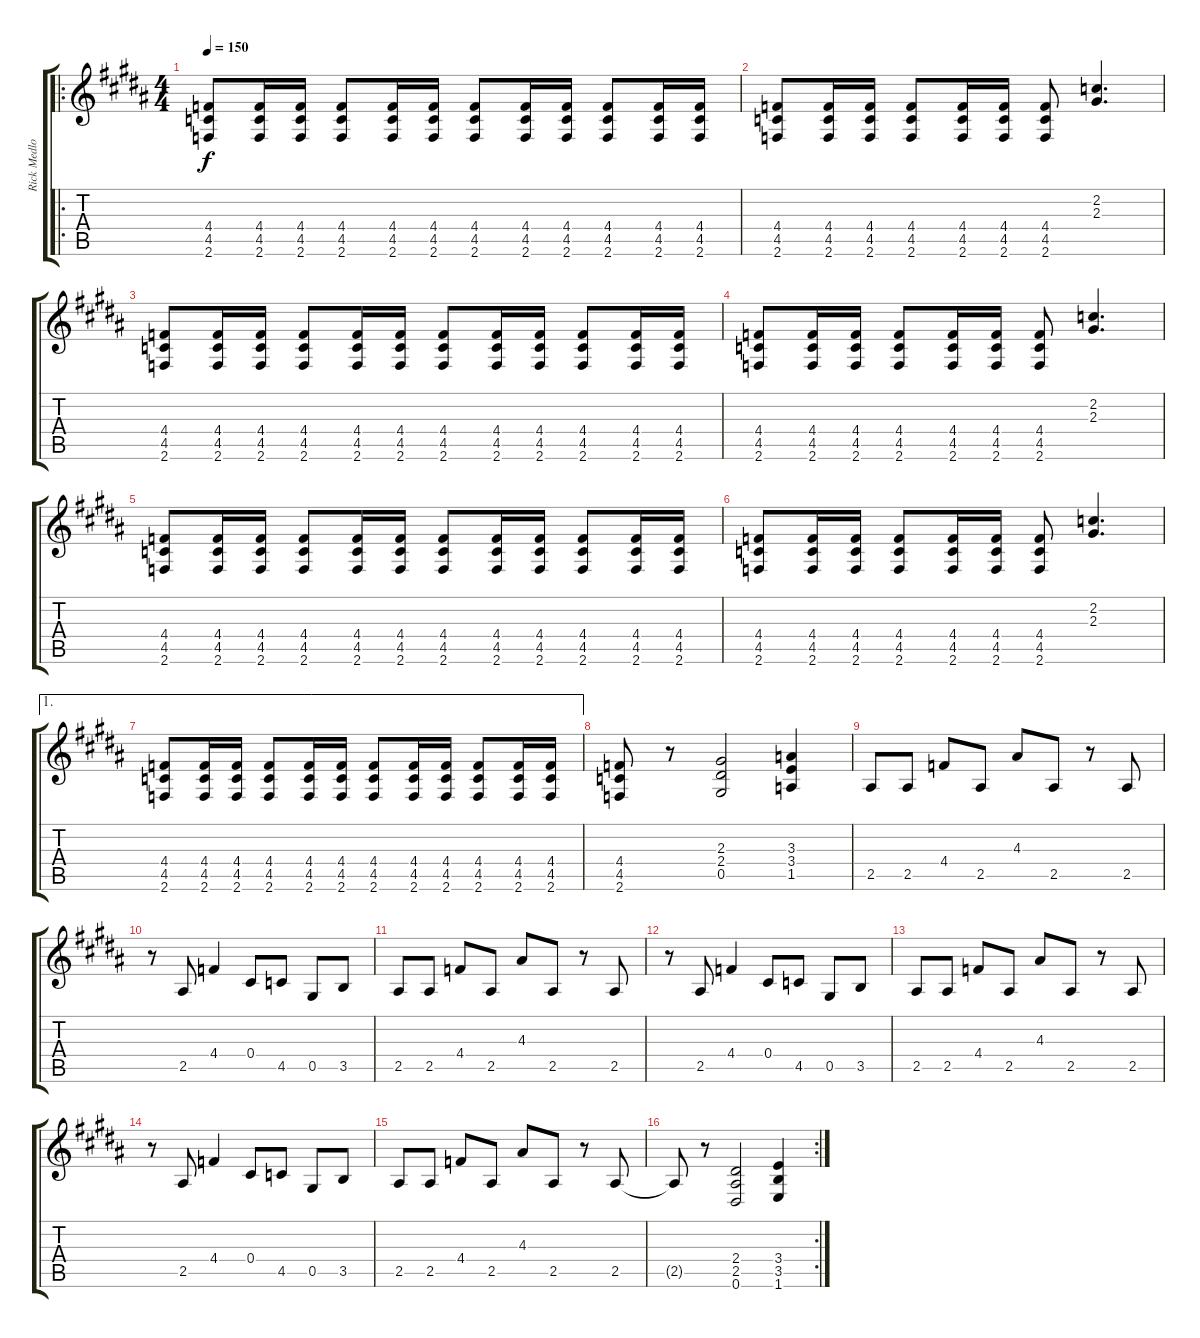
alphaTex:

\track ("Rick Medlocke Guitar" "Rick Medlo") {instrument overdrivenguitar}
\staff {score tabs}
\tuning (Eb4 Bb3 Gb3 Db3 Ab2 Eb2) {hide}
\ro
\ts (4 4)
\tempo 150
\clef g2
\ks b
(4.4 4.5 2.6).8{dy f} (4.4 4.5 2.6).16 (4.4 4.5 2.6).16 (4.4 4.5 2.6).8 (4.4 4.5 2.6).16 (4.4 4.5 2.6).16 (4.4 4.5 2.6).8 (4.4 4.5 2.6).16 (4.4 4.5 2.6).16 (4.4 4.5 2.6).8 (4.4 4.5 2.6).16 (4.4 4.5 2.6).16 |
(4.4 4.5 2.6).8 (4.4 4.5 2.6).16 (4.4 4.5 2.6).16 (4.4 4.5 2.6).8 (4.4 4.5 2.6).16 (4.4 4.5 2.6).16 (4.4 4.5 2.6).8 (2.2 2.3).4{d} |
(4.4 4.5 2.6).8 (4.4 4.5 2.6).16 (4.4 4.5 2.6).16 (4.4 4.5 2.6).8 (4.4 4.5 2.6).16 (4.4 4.5 2.6).16 (4.4 4.5 2.6).8 (4.4 4.5 2.6).16 (4.4 4.5 2.6).16 (4.4 4.5 2.6).8 (4.4 4.5 2.6).16 (4.4 4.5 2.6).16 |
(4.4 4.5 2.6).8 (4.4 4.5 2.6).16 (4.4 4.5 2.6).16 (4.4 4.5 2.6).8 (4.4 4.5 2.6).16 (4.4 4.5 2.6).16 (4.4 4.5 2.6).8 (2.2 2.3).4{d} |
(4.4 4.5 2.6).8 (4.4 4.5 2.6).16 (4.4 4.5 2.6).16 (4.4 4.5 2.6).8 (4.4 4.5 2.6).16 (4.4 4.5 2.6).16 (4.4 4.5 2.6).8 (4.4 4.5 2.6).16 (4.4 4.5 2.6).16 (4.4 4.5 2.6).8 (4.4 4.5 2.6).16 (4.4 4.5 2.6).16 |
(4.4 4.5 2.6).8 (4.4 4.5 2.6).16 (4.4 4.5 2.6).16 (4.4 4.5 2.6).8 (4.4 4.5 2.6).16 (4.4 4.5 2.6).16 (4.4 4.5 2.6).8 (2.2 2.3).4{d} |
\ae 1
(4.4 4.5 2.6).8 (4.4 4.5 2.6).16 (4.4 4.5 2.6).16 (4.4 4.5 2.6).8 (4.4 4.5 2.6).16 (4.4 4.5 2.6).16 (4.4 4.5 2.6).8 (4.4 4.5 2.6).16 (4.4 4.5 2.6).16 (4.4 4.5 2.6).8 (4.4 4.5 2.6).16 (4.4 4.5 2.6).16 |
(4.4 4.5 2.6).8 r.8 (2.3 2.4 0.5).2 (3.3 3.4 1.5).4 |
2.5.8 2.5.8 4.4.8 2.5.8 4.3.8 2.5.8 r.8 2.5.8 |
r.8 2.5.8 4.4.4 0.4.8 4.5.8 0.5.8 3.5.8 |
2.5.8 2.5.8 4.4.8 2.5.8 4.3.8 2.5.8 r.8 2.5.8 |
r.8 2.5.8 4.4.4 0.4.8 4.5.8 0.5.8 3.5.8 |
2.5.8 2.5.8 4.4.8 2.5.8 4.3.8 2.5.8 r.8 2.5.8 |
r.8 2.5.8 4.4.4 0.4.8 4.5.8 0.5.8 3.5.8 |
2.5.8 2.5.8 4.4.8 2.5.8 4.3.8 2.5.8 r.8 2.5.8 |
\rc 2
2.5{t}.8 r.8 (2.4 2.5 0.6).2 (3.4 3.5 1.6).4
